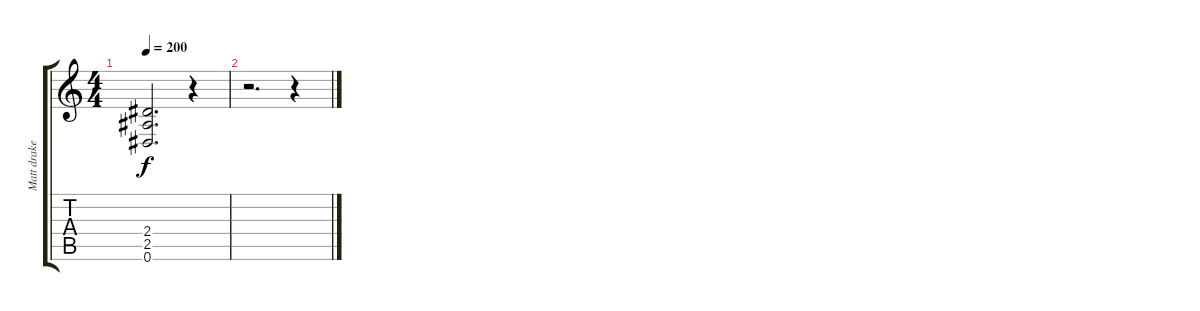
\track ("Matt drake" "Matt drake") {instrument distortionguitar}
\staff {score tabs}
\tuning (Eb4 Bb3 Gb3 Db3 Ab2 Eb2) {hide}
\ts (4 4)
\tempo 200
\clef g2
\ks c
(2.4 2.5 0.6).2{d dy f} r.4 |
r.2{d} r.4
